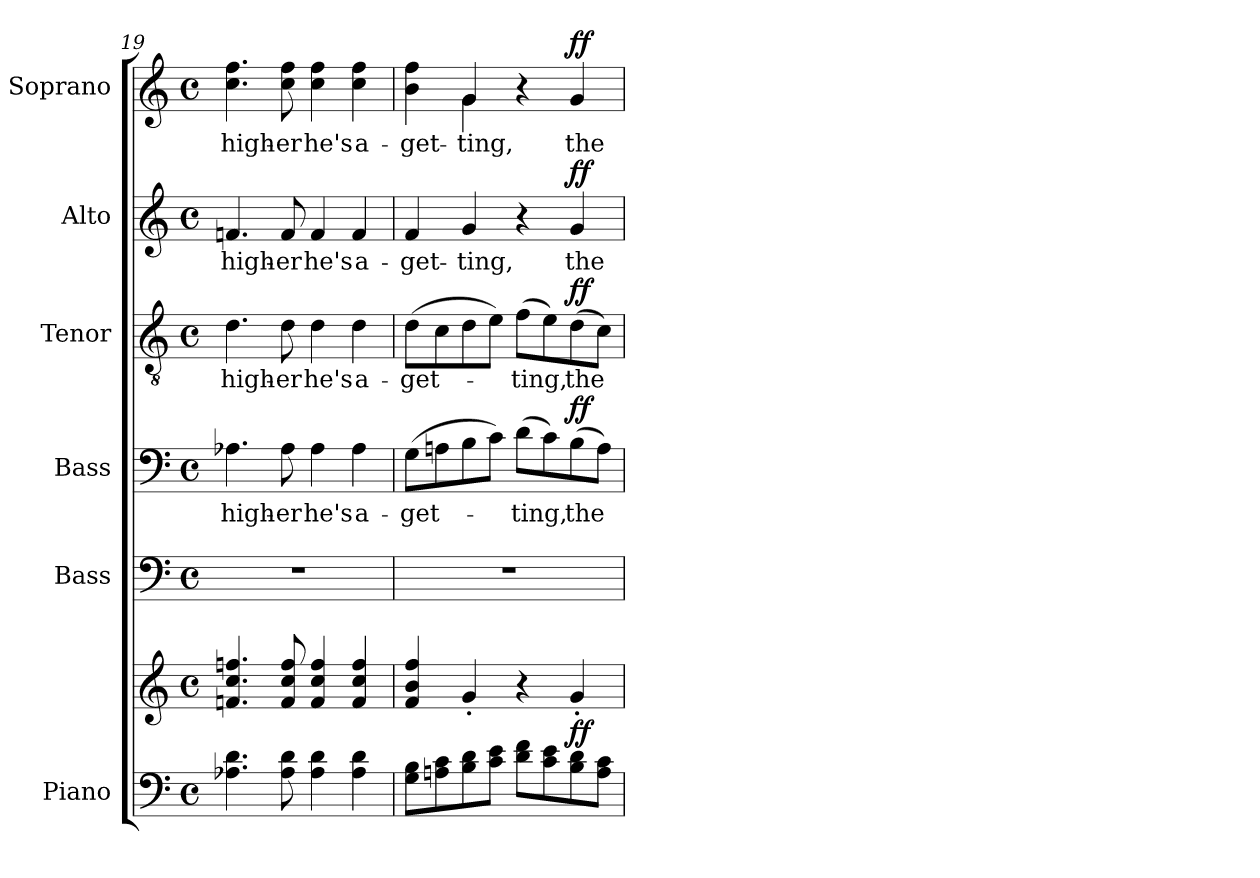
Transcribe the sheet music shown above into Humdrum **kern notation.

**kern	**kern	**dynam	**kern	**kern	**text	**dynam	**kern	**text	**dynam	**kern	**text	**dynam	**kern	**text	**dynam
*part6	*part6	*part6	*part5	*part4	*part4	*part4	*part3	*part3	*part3	*part2	*part2	*part2	*part1	*part1	*part1
*staff7	*staff6	*staff6/7	*staff5	*staff4	*staff4	*staff4	*staff3	*staff3	*staff3	*staff2	*staff2	*staff2	*staff1	*staff1	*staff1
*I"Piano	*	*	*I"Bass	*I"Bass	*	*	*I"Tenor	*	*	*I"Alto	*	*	*I"Soprano	*	*
*I'Pno.	*	*	*I'B.	*I'B.	*	*	*I'T.	*	*	*I'A.	*	*	*I'S.	*	*
*clefF4	*clefG2	*	*clefF4	*clefF4	*	*	*clefGv2	*	*	*clefG2	*	*	*clefG2	*	*
*	*	*	*	*	*	*	*ITrd7c12	*	*	*	*	*	*	*	*
*k[]	*k[]	*	*k[]	*k[]	*	*	*k[]	*	*	*k[]	*	*	*k[]	*	*
*C:	*C:	*	*C:	*C:	*	*	*C:	*	*	*C:	*	*	*C:	*	*
*M4/4	*M4/4	*	*M4/4	*M4/4	*	*	*M4/4	*	*	*M4/4	*	*	*M4/4	*	*
*met(c)	*met(c)	*	*met(c)	*met(c)	*	*	*met(c)	*	*	*met(c)	*	*	*met(c)	*	*
=19	=19	=19	=19	=19	=19	=19	=19	=19	=19	=19	=19	=19	=19	=19	=19
!	!	!	!	!	!LO:LY:b:color=#000000	!	!	!	!	!	!	!	!	!	!
!	!	!	!	!	!	!	!	!LO:LY:b:color=#000000	!	!	!	!	!	!	!
!	!	!	!	!	!	!	!	!	!	!	!LO:LY:b:color=#000000	!	!	!	!
!	!	!	!	!	!	!	!	!	!	!	!	!	!	!LO:LY:b:color=#000000	!
4.A-Xi\ 4.di	4.fni/ 4.cci 4.ffni	.	1r	4.A-Xi\	high-	.	4.Di\	high-	.	4.fni/	high-	.	4.cci\ 4.ffi	high-	.
!	!	!	!	!	!LO:LY:b:color=#000000	!	!	!	!	!	!	!	!	!	!
!	!	!	!	!	!	!	!	!LO:LY:b:color=#000000	!	!	!	!	!	!	!
!	!	!	!	!	!	!	!	!	!	!	!LO:LY:b:color=#000000	!	!	!	!
!	!	!	!	!	!	!	!	!	!	!	!	!	!	!LO:LY:b:color=#000000	!
8A-i\ 8di	8fi/ 8cci 8ffi	.	.	8A-i\	-er	.	8Di\	-er	.	8fi/	-er	.	8cci\ 8ffi	-er	.
!	!	!	!	!	!LO:LY:b:color=#000000	!	!	!	!	!	!	!	!	!	!
!	!	!	!	!	!	!	!	!LO:LY:b:color=#000000	!	!	!	!	!	!	!
!	!	!	!	!	!	!	!	!	!	!	!LO:LY:b:color=#000000	!	!	!	!
!	!	!	!	!	!	!	!	!	!	!	!	!	!	!LO:LY:b:color=#000000	!
4A-i\ 4di	4fi/ 4cci 4ffi	.	.	4A-i\	he's	.	4Di\	he's	.	4fi/	he's	.	4cci\ 4ffi	he's	.
!	!	!	!	!	!LO:LY:b:color=#000000	!	!	!	!	!	!	!	!	!	!
!	!	!	!	!	!	!	!	!LO:LY:b:color=#000000	!	!	!	!	!	!	!
!	!	!	!	!	!	!	!	!	!	!	!LO:LY:b:color=#000000	!	!	!	!
!	!	!	!	!	!	!	!	!	!	!	!	!	!	!LO:LY:b:color=#000000	!
4A-i\ 4di	4fi/ 4cci 4ffi	.	.	4A-i\	a-	.	4Di\	a-	.	4fi/	a-	.	4cci\ 4ffi	a-	.
=20	=20	=20	=20	=20	=20	=20	=20	=20	=20	=20	=20	=20	=20	=20	=20
!	!	!	!	!	!LO:LY:b:color=#000000	!	!	!	!	!	!	!	!	!	!
!	!	!	!	!	!	!	!	!LO:LY:b:color=#000000	!	!	!	!	!	!	!
!	!	!	!	!	!	!	!	!	!	!	!LO:LY:b:color=#000000	!	!	!	!
!	!	!	!	!	!	!	!	!	!	!	!	!	!	!LO:LY:b:color=#000000	!
*	*	*	*	*	*	*	*	*	*	*	*	*	*^	*	*
8Gi\ 8BiL	4fi/ 4bi 4ffi	.	1r	(8Gi\L	-get-	.	(8Di\L	-get-	.	4fi/	-get-	.	4bi\ 4ffi	4ryy	-get-	.
8Ani\ 8ci	.	.	.	8Ani\	.	.	8Ci\	.	.	.	.	.	.	.	.	.
!	!	!	!	!	!	!	!	!	!	!	!LO:LY:b:color=#000000	!	!	!	!	!
!	!	!	!	!	!	!	!	!	!	!	!	!	!	!	!LO:LY:b:color=#000000	!
8Bi\ 8di	4g'i/	.	.	8Bi\	.	.	8Di\	.	.	4gi/	-ting,	.	4gi/	4gi\	-ting,	.
8ci\ 8eiJ	.	.	.	8ci\J)	.	.	8Ei\J)	.	.	.	.	.	.	.	.	.
!	!	!	!	!	!LO:LY:b:color=#000000	!	!	!	!	!	!	!	!	!	!	!
!	!	!	!	!	!	!	!	!LO:LY:b:color=#000000	!	!	!	!	!	!	!	!
8di\ 8fiL	4r	.	.	(8di\L	-ting,	.	(8Fi\L	-ting,	.	4r	.	.	4r	2ryy	.	.
8ci\ 8ei	.	.	.	8ci\)	.	.	8Ei\)	.	.	.	.	.	.	.	.	.
!	!	!	!	!	!LO:LY:b:color=#000000	!	!	!	!	!	!	!	!	!	!	!
!	!	!	!	!	!	!	!	!LO:LY:b:color=#000000	!	!	!	!	!	!	!	!
!	!	!	!	!	!	!	!	!	!	!	!LO:LY:b:color=#000000	!	!	!	!	!
!	!	!	!	!	!	!	!	!	!	!	!	!	!	!	!LO:LY:b:color=#000000	!
8Bi\ 8di	4g'i/	ff	.	(8Bi\	the	ff	(8Di\	the	ff	4gi/	the	ff	4gi/	.	the	ff
8Ai\ 8ciJ	.	.	.	8Ai\J)	.	.	8Ci\J)	.	.	.	.	.	.	.	.	.
*	*	*	*	*	*	*	*	*	*	*	*	*	*v	*v	*	*
=	=	=	=	=	=	=	=	=	=	=	=	=	=	=	=
*-	*-	*-	*-	*-	*-	*-	*-	*-	*-	*-	*-	*-	*-	*-	*-
